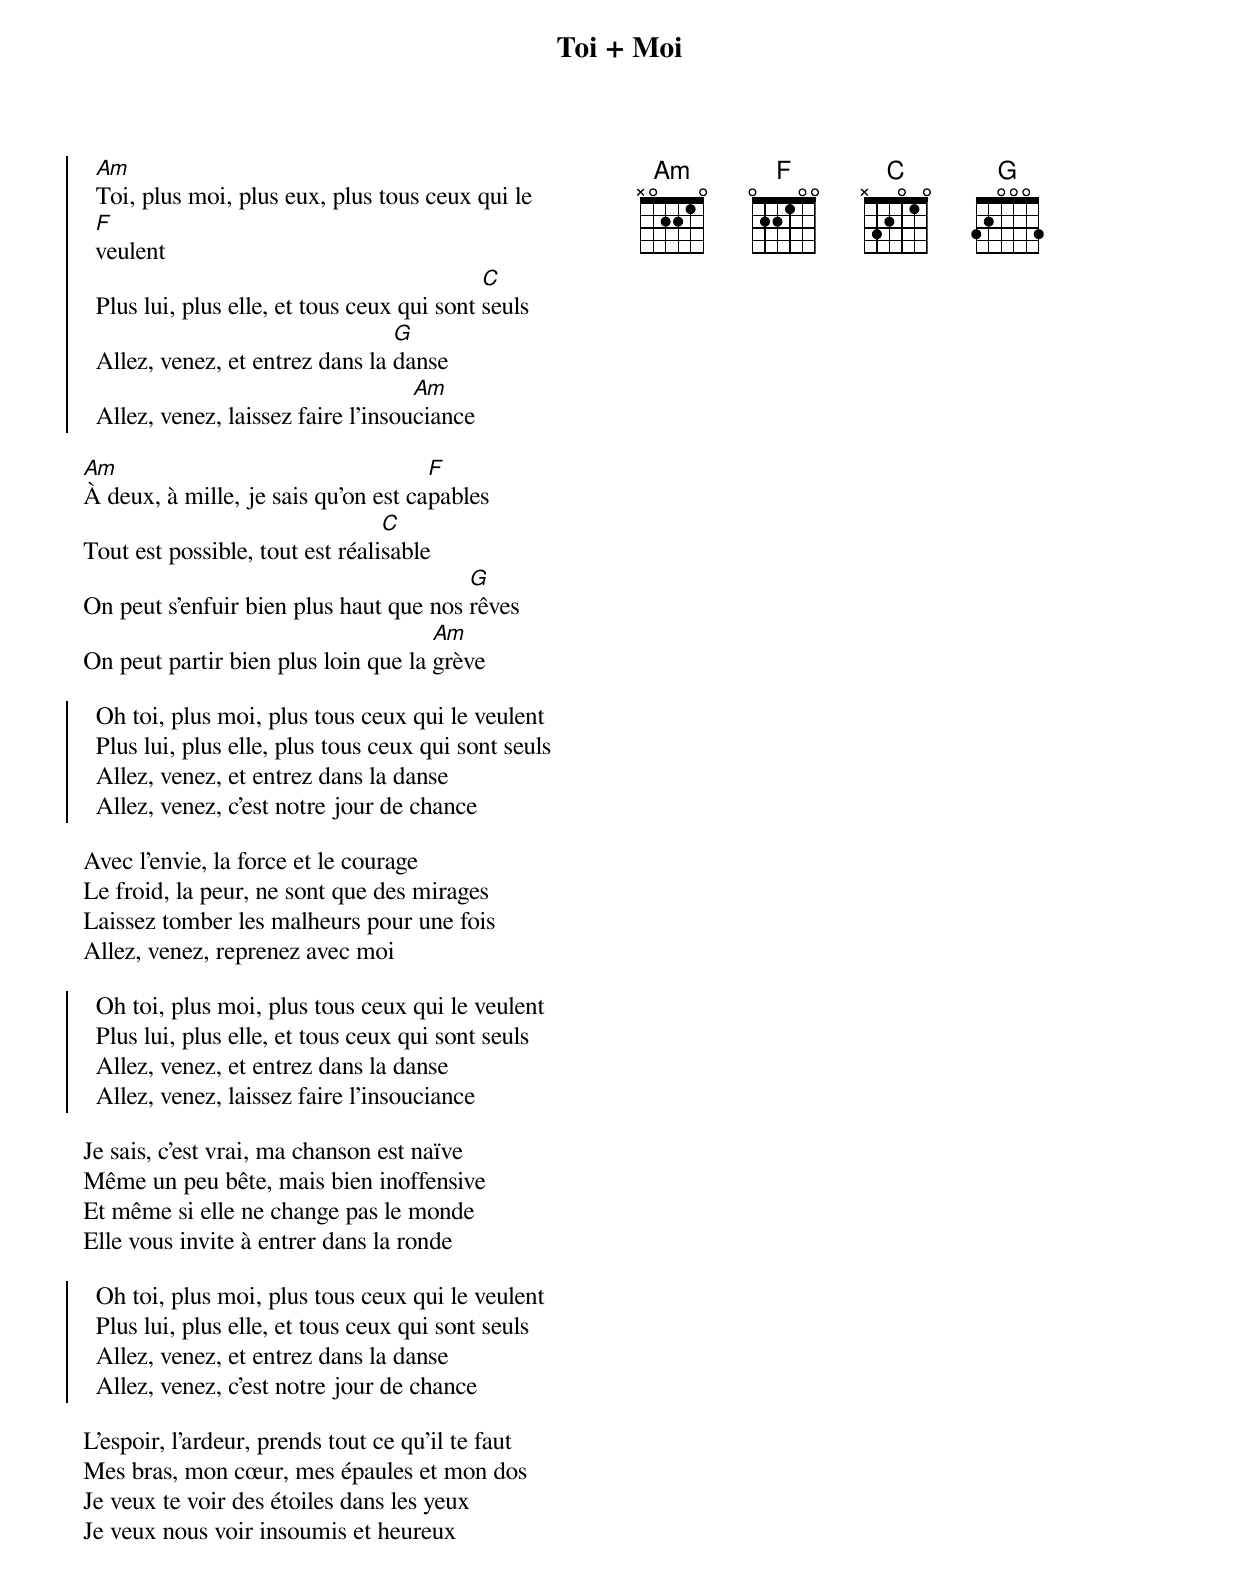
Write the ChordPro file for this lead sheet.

{title: Toi + Moi}
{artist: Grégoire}
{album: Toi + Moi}
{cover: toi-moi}
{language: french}
{columns: 2}
{define: Am frets X 0 2 2 1 0}
{define: F base-fret 1 frets 0 2 2 1 0 0}
{define: C frets X 3 2 0 1 0}
{define: G frets 3 2 0 0 0 3}

{start_of_chorus}
  [Am]Toi, plus moi, plus eux, plus tous ceux qui le [F]veulent
  Plus lui, plus elle, et tous ceux qui sont [C]seuls
  Allez, venez, et entrez dans la [G]danse
  Allez, venez, laissez faire l'insou[Am]ciance
{end_of_chorus}

[Am]À deux, à mille, je sais qu'on est ca[F]pables
Tout est possible, tout est réali[C]sable
On peut s'enfuir bien plus haut que nos [G]rêves
On peut partir bien plus loin que la [Am]grève

{start_of_chorus}
  Oh toi, plus moi, plus tous ceux qui le veulent
  Plus lui, plus elle, plus tous ceux qui sont seuls
  Allez, venez, et entrez dans la danse
  Allez, venez, c'est notre jour de chance
{end_of_chorus}

Avec l'envie, la force et le courage
Le froid, la peur, ne sont que des mirages
Laissez tomber les malheurs pour une fois
Allez, venez, reprenez avec moi

{start_of_chorus}
  Oh toi, plus moi, plus tous ceux qui le veulent
  Plus lui, plus elle, et tous ceux qui sont seuls
  Allez, venez, et entrez dans la danse
  Allez, venez, laissez faire l'insouciance
{end_of_chorus}

Je sais, c'est vrai, ma chanson est naïve
Même un peu bête, mais bien inoffensive
Et même si elle ne change pas le monde
Elle vous invite à entrer dans la ronde

{start_of_chorus}
  Oh toi, plus moi, plus tous ceux qui le veulent
  Plus lui, plus elle, et tous ceux qui sont seuls
  Allez, venez, et entrez dans la danse
  Allez, venez, c'est notre jour de chance
{end_of_chorus}

L'espoir, l'ardeur, prends tout ce qu'il te faut
Mes bras, mon cœur, mes épaules et mon dos
Je veux te voir des étoiles dans les yeux
Je veux nous voir insoumis et heureux
